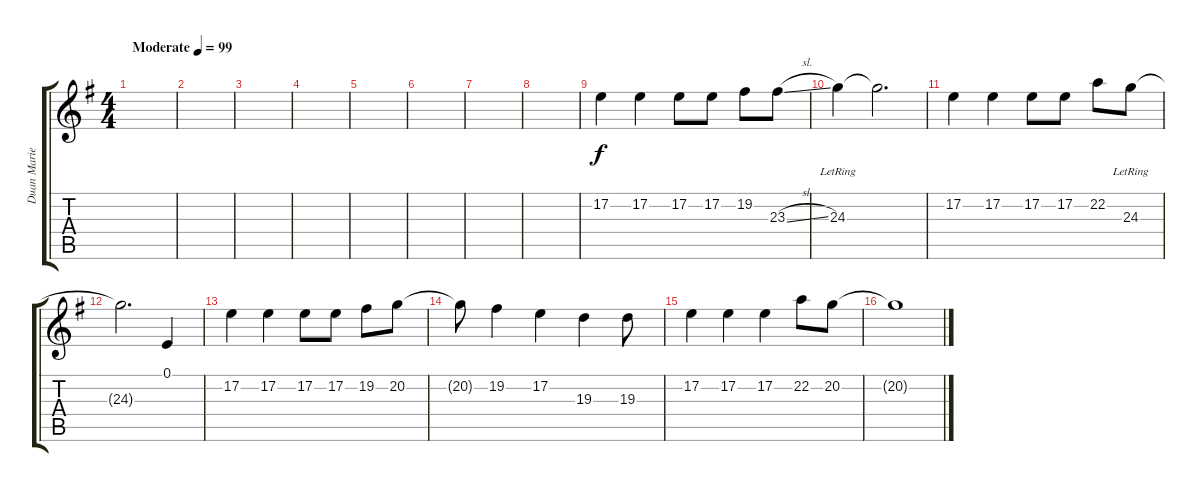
\track ("Duan Marie" "Duan Marie") {solo instrument synthvoice}
\staff {score tabs}
\tuning (E4 B3 G3 D3 A2 E2) {hide}
\ts (4 4)
\tempo (99 "Moderate")
\clef g2
\ks eminor
|
|
|
|
|
|
|
|
17.2.4 17.2.4 17.2.8 17.2.8 19.2.8 23.3{sl}.8 |
24.3{lr}.4 24.3{t}.2{d} |
17.2.4 17.2.4 17.2.8 17.2.8 22.2.8 24.3{lr}.8 |
24.3{t}.2{d} 0.1.4 |
17.2.4 17.2.4 17.2.8 17.2.8 19.2.8 20.2.8 |
20.2{t}.8 19.2.4 17.2.4 19.3.4 19.3.8 |
17.2.4 17.2.4 17.2.4 22.2.8 20.2.8 |
20.2{t}.1
